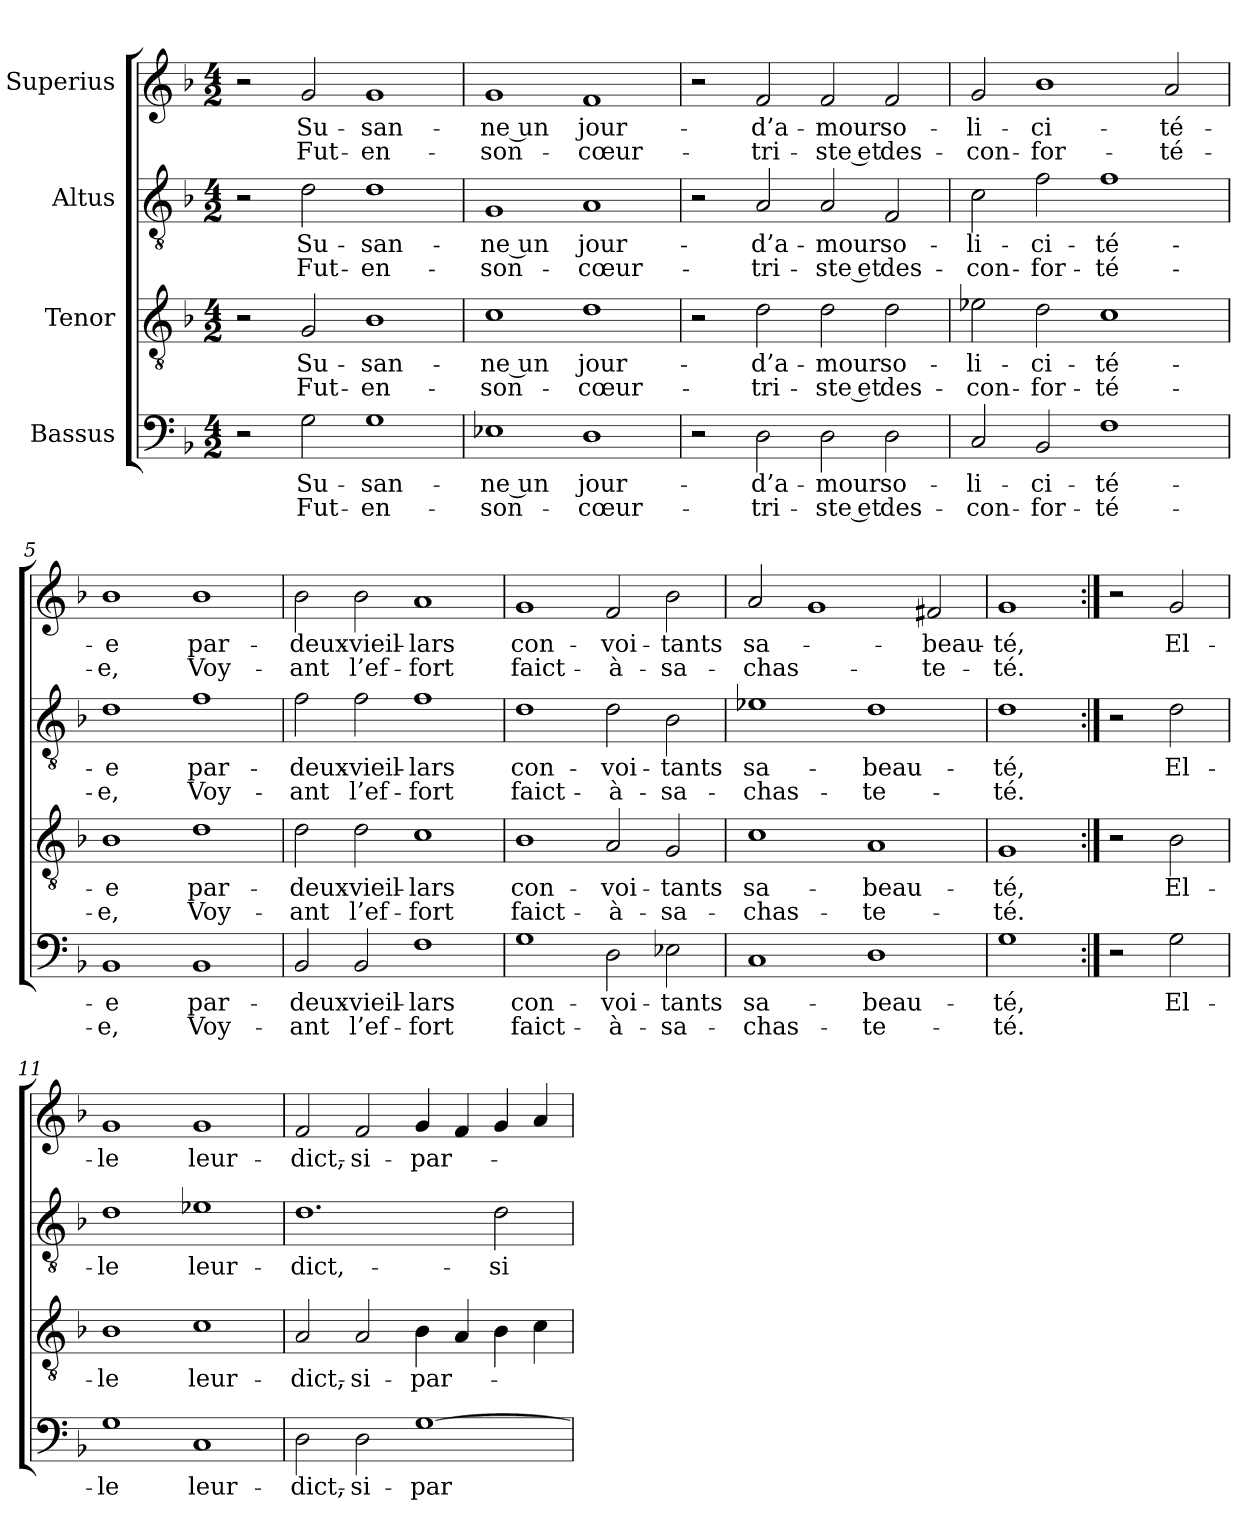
**kern	**text	**text	**kern	**text	**text	**kern	**text	**text	**kern	**text	**text
*part4	*part4	*part4	*part3	*part3	*part3	*part2	*part2	*part2	*part1	*part1	*part1
*staff4	*staff4	*staff4	*staff3	*staff3	*staff3	*staff2	*staff2	*staff2	*staff1	*staff1	*staff1
*I"Bassus	*	*	*I"Tenor	*	*	*I"Altus	*	*	*I"Superius	*	*
*clefF4	*	*	*clefGv2	*	*	*clefGv2	*	*	*clefG2	*	*
*k[b-]	*	*	*k[b-]	*	*	*k[b-]	*	*	*k[b-]	*	*
*M4/2	*	*	*M4/2	*	*	*M4/2	*	*	*M4/2	*	*
=1	=1	=1	=1	=1	=1	=1	=1	=1	=1	=1	=1
2r	.	.	2r	.	.	2r	.	.	2r	.	.
2G\	Su-	Fut-	2G/	Su-	Fut-	2d\	Su-	Fut-	2g/	Su-	Fut-
1G\	-san-	en-	1B-\	-san-	en-	1d\	-san-	en-	1g/	-san-	en-
=2	=2	=2	=2	=2	=2	=2	=2	=2	=2	=2	=2
1E-X\	-ne un	son-	1c\	-ne un	son-	1G/	-ne un	son-	1g/	-ne un	son-
1D\	jour-	cœur-	1d\	jour-	cœur-	1A/	jour-	cœur-	1f/	jour-	cœur-
=3	=3	=3	=3	=3	=3	=3	=3	=3	=3	=3	=3
2r	.	.	2r	.	.	2r	.	.	2r	.	.
2D\	d’a-	tri-	2d\	d’a-	tri-	2A/	d’a-	tri-	2f/	d’a-	tri-
2D\	-mour	-ste et	2d\	-mour	-ste et	2A/	-mour	-ste et	2f/	-mour	-ste et
2D\	so-	des-	2d\	so-	des-	2F/	so-	des-	2f/	so-	des-
=4	=4	=4	=4	=4	=4	=4	=4	=4	=4	=4	=4
2C/	-li-	-con-	2e-X\	-li-	-con-	2c\	-li-	-con-	2g/	-li-	-con-
2BB-/	-ci-	-for-	2d\	-ci-	-for-	2f\	-ci-	-for-	1b-\	-ci-	-for-
1F\	-té-	-té-	1c\	-té-	-té-	1f\	-té-	-té-	.	.	.
.	.	.	.	.	.	.	.	.	2a/	-té-	-té-
=5	=5	=5	=5	=5	=5	=5	=5	=5	=5	=5	=5
1BB-/	-e	-e,	1B-\	-e	-e,	1d\	-e	-e,	1b-\	-e	-e,
1BB-/	par-	Voy-	1d\	par-	Voy-	1f\	par-	Voy-	1b-\	par-	Voy-
=6	=6	=6	=6	=6	=6	=6	=6	=6	=6	=6	=6
2BB-/	deux-	-ant	2d\	deux-	-ant	2f\	deux-	-ant	2b-\	deux-	-ant
2BB-/	vieil-	l’ef-	2d\	vieil-	l’ef-	2f\	vieil-	l’ef-	2b-\	vieil-	l’ef-
1F\	-lars	-fort	1c\	-lars	-fort	1f\	-lars	-fort	1a/	-lars	-fort
=7	=7	=7	=7	=7	=7	=7	=7	=7	=7	=7	=7
1G\	con-	faict-	1B-\	con-	faict-	1d\	con-	faict-	1g/	con-	faict-
2D\	-voi-	à-	2A/	-voi-	à-	2d\	-voi-	à-	2f/	-voi-	à-
2E-X\	-tants	sa-	2G/	-tants	sa-	2B-\	-tants	sa-	2b-\	-tants	sa-
=8	=8	=8	=8	=8	=8	=8	=8	=8	=8	=8	=8
1C/	sa-	chas-	1c\	sa-	chas-	1e-X\	sa-	chas-	2a/	sa-	chas-
.	.	.	.	.	.	.	.	.	1g/	.	.
1D\	beau-	-te-	1A/	beau-	-te-	1d\	beau-	-te-	.	.	.
.	.	.	.	.	.	.	.	.	2f#X/	beau-	-te-
=9	=9	=9	=9	=9	=9	=9	=9	=9	=9	=9	=9
1G\	-té,	-té.	1G/	-té,	-té.	1d\	-té,	-té.	1g/	-té,	-té.
=10:|!	=10:|!	=10:|!	=10:|!	=10:|!	=10:|!	=10:|!	=10:|!	=10:|!	=10:|!	=10:|!	=10:|!
2r	.	.	2r	.	.	2r	.	.	2r	.	.
2G\	El-	.	2B-\	El-	.	2d\	El-	.	2g/	El-	.
=11	=11	=11	=11	=11	=11	=11	=11	=11	=11	=11	=11
1G\	-le	.	1B-\	-le	.	1d\	-le	.	1g/	-le	.
1C/	leur-	.	1c\	leur-	.	1e-X\	leur-	.	1g/	leur-	.
=12	=12	=12	=12	=12	=12	=12	=12	=12	=12	=12	=12
2D\	dict,-	.	2A/	dict,-	.	1.d\	dict,-	.	2f/	dict,-	.
2D\	si-	.	2A/	si-	.	.	.	.	2f/	si-	.
[1G\	par-	.	4B-\	par-	.	.	.	.	4g/	par-	.
.	.	.	4A/	.	.	.	.	.	4f/	.	.
.	.	.	4B-\	.	.	2d\	si-	.	4g/	.	.
.	.	.	4c\	.	.	.	.	.	4a/	.	.
=	=	=	=	=	=	=	=	=	=	=	=
*-	*-	*-	*-	*-	*-	*-	*-	*-	*-	*-	*-
